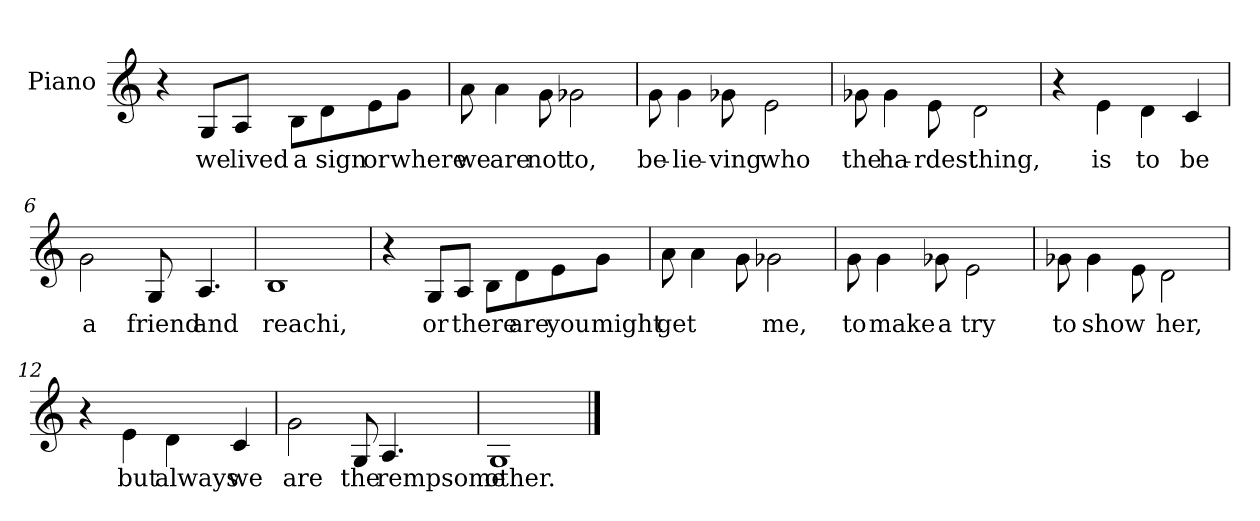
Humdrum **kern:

**kern	**text
*part1	*part1
*staff1	*staff1
*I"Piano	*
*I'Pno	*
*clefG2	*
*k[]	*
=1	=1
4r	.
8G/L	we
8A/J	lived
8B\L	a
8d\	sign
8e\	or
8g\J	where
=2	=2
8a\	we
4a\	are
8g\	not
2g-X\	to,
=3	=3
8g\	be-
4g\	lie-
8g-X\	-ving
2e\	who
=4	=4
8g-X\	the
4g-\	ha-
8e\	-rdest
2d\	thing,
=5	=5
4r	.
4e\	is
4d\	to
4c/	be
=6	=6
2g\	a
8G/	friend
4.A/	and
=7	=7
1B	reachi,
=8	=8
4r	.
8G/L	or
8A/J	there
8B\L	--
8d\	are
8e\	you
8g\J	might
=9	=9
8a\	get
4a\	--
8g\	--
2g-X\	me,
=10	=10
8g\	to
4g\	make
8g-X\	a
2e\	try
=11	=11
8g-X\	to
4g-\	show
8e\	--
2d\	her,
=12	=12
4r	.
4e\	but
4d\	always
4c/	we
=13	=13
2g\	are
8G/	the
4.A/	rempsome
=14	=14
1G	other.
==	==
*-	*-
